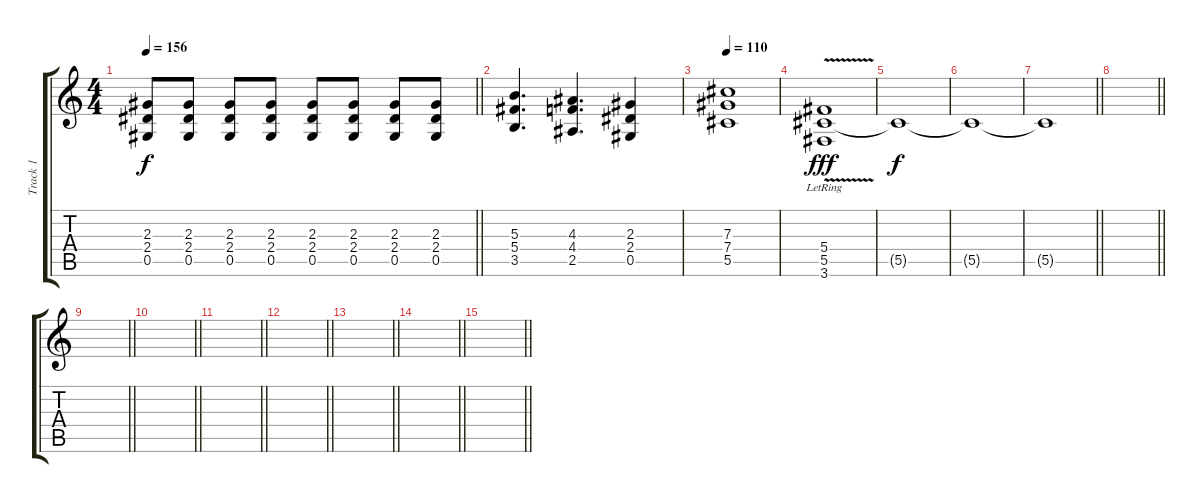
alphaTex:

\track ("Track 1" "Track 1") {instrument distortionguitar}
\staff {score tabs}
\tuning (Eb4 Bb3 Gb3 Db3 Ab2 Eb2) {hide}
\ts (4 4)
\tempo 156
\clef g2
\barLineRight lightlight
\ks c
(2.3 2.4 0.5).8{dy f} (2.3 2.4 0.5).8 (2.3 2.4 0.5).8 (2.3 2.4 0.5).8 (2.3 2.4 0.5).8 (2.3 2.4 0.5).8 (2.3 2.4 0.5).8 (2.3 2.4 0.5).8 |
(5.3 5.4 3.5).4{d} (4.3 4.4 2.5).4{d} (2.3 2.4 0.5).4 |
\tempo 110
(7.3 7.4 5.5).1 |
(5.4{v} 5.5{lr} 3.6).1{dy fff} |
5.5{t}.1{dy f} |
5.5{t}.1 |
\barLineRight lightlight
5.5{t}.1 |
\barLineRight lightlight
|
\barLineRight lightlight
|
\barLineRight lightlight
|
\barLineRight lightlight
|
\barLineRight lightlight
|
\barLineRight lightlight
|
\barLineRight lightlight
|
\barLineRight lightlight
